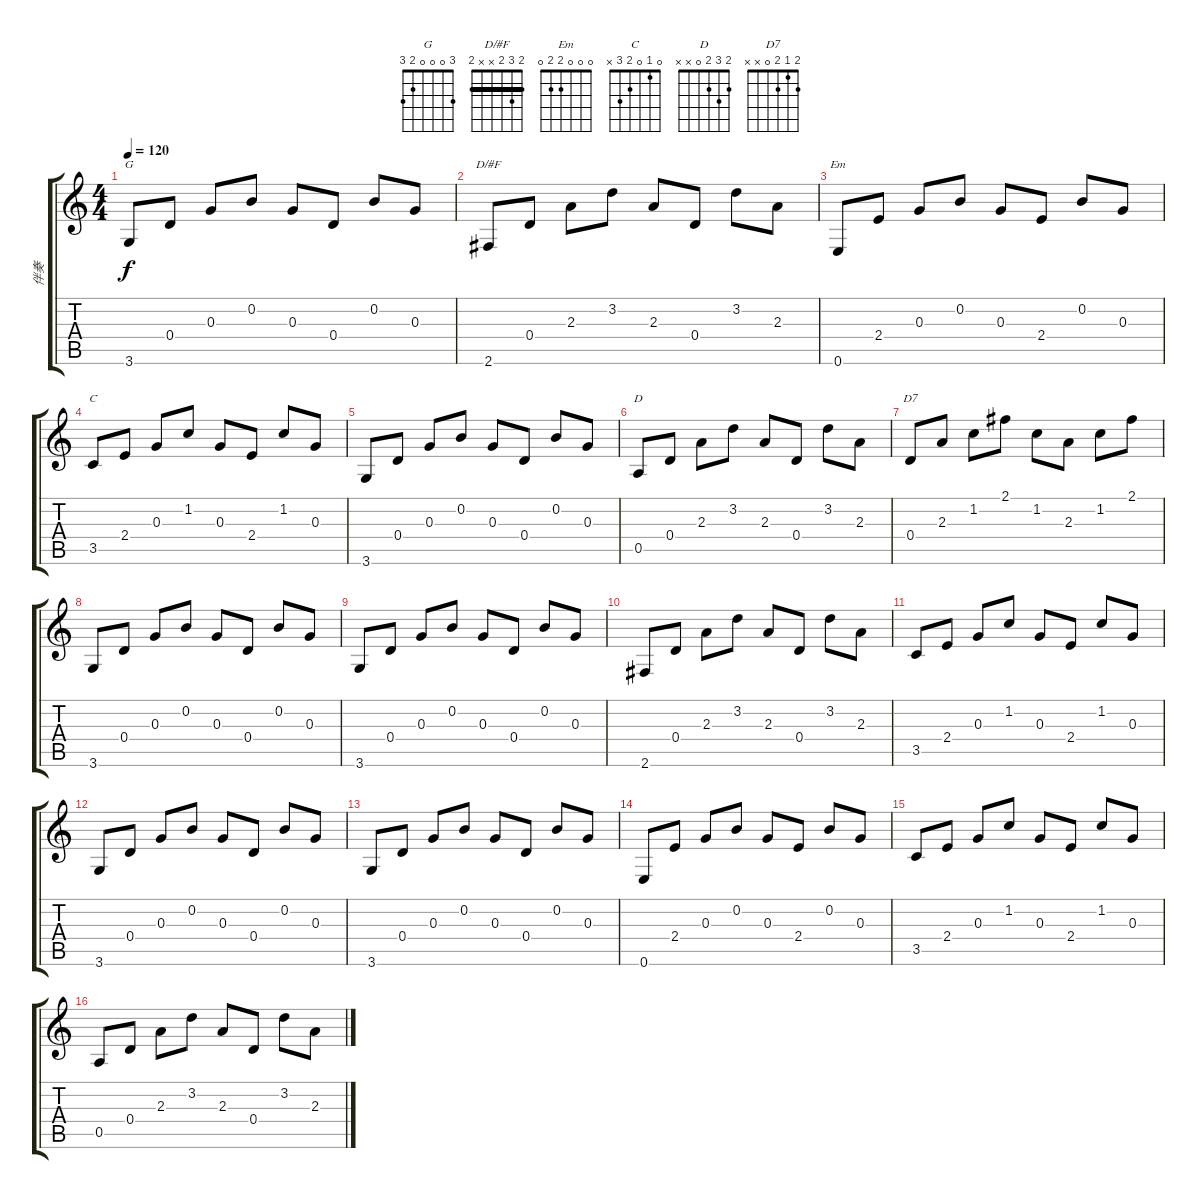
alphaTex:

\track ("伴奏" "伴奏") {instrument acousticguitarsteel}
\staff {score tabs}
\tuning (E4 B3 G3 D3 A2 E2) {hide}
\chord ("G" 3 0 0 0 2 3)
\chord ("D/#F" 2 3 2 x x 2) {barre 2}
\chord ("Em" 0 0 0 2 2 0)
\chord ("C" 0 1 0 2 3 x)
\chord ("D" 2 3 2 0 x x)
\chord ("D7" 2 1 2 0 x x)
\ts (4 4)
\tempo 120
\clef g2
\ks c
3.6.8{ch "G" dy f instrument acousticguitarsteel} 0.4.8 0.3.8 0.2.8 0.3.8 0.4.8 0.2.8 0.3.8 |
2.6.8{ch "D/#F"} 0.4.8 2.3.8 3.2.8 2.3.8 0.4.8 3.2.8 2.3.8 |
0.6.8{ch "Em"} 2.4.8 0.3.8 0.2.8 0.3.8 2.4.8 0.2.8 0.3.8 |
3.5.8{ch "C"} 2.4.8 0.3.8 1.2.8 0.3.8 2.4.8 1.2.8 0.3.8 |
3.6.8 0.4.8 0.3.8 0.2.8 0.3.8 0.4.8 0.2.8 0.3.8 |
0.5.8{ch "D"} 0.4.8 2.3.8 3.2.8 2.3.8 0.4.8 3.2.8 2.3.8 |
0.4.8{ch "D7"} 2.3.8 1.2.8 2.1.8 1.2.8 2.3.8 1.2.8 2.1.8 |
3.6.8 0.4.8 0.3.8 0.2.8 0.3.8 0.4.8 0.2.8 0.3.8 |
3.6.8 0.4.8 0.3.8 0.2.8 0.3.8 0.4.8 0.2.8 0.3.8 |
2.6.8 0.4.8 2.3.8 3.2.8 2.3.8 0.4.8 3.2.8 2.3.8 |
3.5.8 2.4.8 0.3.8 1.2.8 0.3.8 2.4.8 1.2.8 0.3.8 |
3.6.8 0.4.8 0.3.8 0.2.8 0.3.8 0.4.8 0.2.8 0.3.8 |
3.6.8 0.4.8 0.3.8 0.2.8 0.3.8 0.4.8 0.2.8 0.3.8 |
0.6.8 2.4.8 0.3.8 0.2.8 0.3.8 2.4.8 0.2.8 0.3.8 |
3.5.8 2.4.8 0.3.8 1.2.8 0.3.8 2.4.8 1.2.8 0.3.8 |
0.5.8 0.4.8 2.3.8 3.2.8 2.3.8 0.4.8 3.2.8 2.3.8
